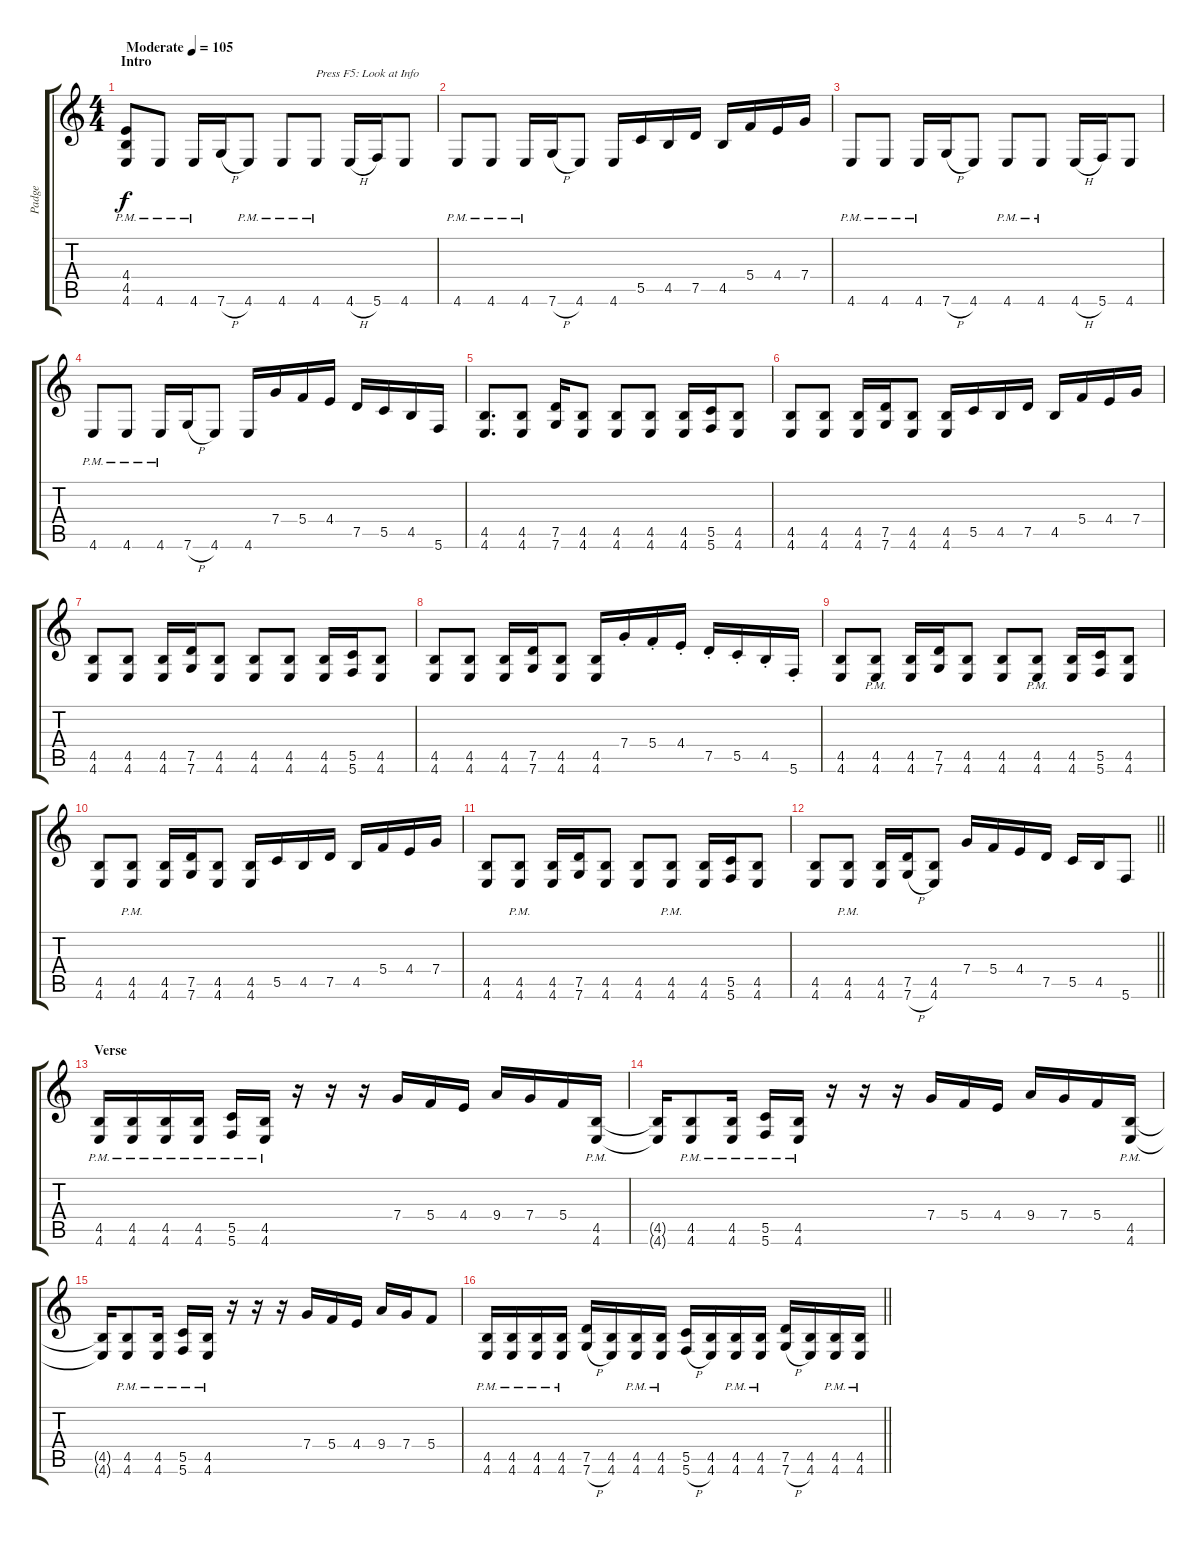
\track ("Padge" "Padge") {instrument distortionguitar}
\staff {score tabs}
\tuning (D4 A3 F3 C3 G2 C2) {hide}
\ts (4 4)
\section ("" "Intro")
\tempo (105 "Moderate")
\clef g2
\ks c
(4.4 4.5{pm} 4.6{pm}).8{dy f instrument distortionguitar} 4.6{pm}.8 4.6{pm}.16 7.6{h}.16 4.6{pm}.8 4.6{pm}.8 4.6{pm}.8{txt "Press F5: Look at Info"} 4.6{h}.16 5.6.16 4.6.8 |
4.6{pm}.8 4.6{pm}.8 4.6{pm}.16 7.6{h}.16 4.6.8 4.6.16 5.5.16 4.5.16 7.5.16 4.5.16 5.4.16 4.4.16 7.4.16 |
4.6{pm}.8 4.6{pm}.8 4.6{pm}.16 7.6{h}.16 4.6.8 4.6{pm}.8 4.6{pm}.8 4.6{h}.16 5.6.16 4.6.8 |
4.6{pm}.8 4.6{pm}.8 4.6{pm}.16 7.6{h}.16 4.6.8 4.6.16 7.4.16 5.4.16 4.4.16 7.5.16 5.5.16 4.5.16 5.6.16 |
(4.5 4.6).8{d} (4.5 4.6).8 (7.5 7.6).16 (4.5 4.6).8 (4.5 4.6).8 (4.5 4.6).8 (4.5 4.6).16 (5.5 5.6).16 (4.5 4.6).8 |
(4.5 4.6).8 (4.5 4.6).8 (4.5 4.6).16 (7.5 7.6).16 (4.5 4.6).8 (4.5 4.6).16 5.5.16 4.5.16 7.5.16 4.5.16 5.4.16 4.4.16 7.4.16 |
(4.5 4.6).8 (4.5 4.6).8 (4.5 4.6).16 (7.5 7.6).16 (4.5 4.6).8 (4.5 4.6).8 (4.5 4.6).8 (4.5 4.6).16 (5.5 5.6).16 (4.5 4.6).8 |
(4.5 4.6).8 (4.5 4.6).8 (4.5 4.6).16 (7.5 7.6).16 (4.5 4.6).8 (4.5 4.6).16 7.4{st}.16 5.4{st}.16 4.4{st}.16 7.5{st}.16 5.5{st}.16 4.5{st}.16 5.6{st}.16 |
(4.5 4.6).8 (4.5{pm} 4.6{pm}).8 (4.5 4.6).16 (7.5 7.6).16 (4.5 4.6).8 (4.5 4.6).8 (4.5{pm} 4.6{pm}).8 (4.5 4.6).16 (5.5 5.6).16 (4.5 4.6).8 |
(4.5 4.6).8 (4.5{pm} 4.6{pm}).8 (4.5 4.6).16 (7.5 7.6).16 (4.5 4.6).8 (4.5 4.6).16 5.5.16 4.5.16 7.5.16 4.5.16 5.4.16 4.4.16 7.4.16 |
(4.5 4.6).8 (4.5{pm} 4.6{pm}).8 (4.5 4.6).16 (7.5 7.6).16 (4.5 4.6).8 (4.5 4.6).8 (4.5{pm} 4.6{pm}).8 (4.5 4.6).16 (5.5 5.6).16 (4.5 4.6).8 |
\barLineRight lightlight
(4.5 4.6).8 (4.5{pm} 4.6{pm}).8 (4.5 4.6).16 (7.5 7.6{h}).16 (4.5 4.6).8 7.4.16 5.4.16 4.4.16 7.5.16 5.5.16 4.5.16 5.6.8 |
\section ("" "Verse")
(4.5{pm} 4.6{pm}).16 (4.5{pm} 4.6{pm}).16 (4.5{pm} 4.6{pm}).16 (4.5{pm} 4.6{pm}).16 (5.5{pm} 5.6{pm}).16 (4.5{pm} 4.6{pm}).16 r.16 r.16 r.16 7.4.16 5.4.16 4.4.16 9.4.16 7.4.16 5.4.16 (4.5{pm} 4.6{pm}).16 |
(4.5{t} 4.6{t}).16 (4.5{pm} 4.6{pm}).8 (4.5{pm} 4.6{pm}).16 (5.5{pm} 5.6{pm}).16 (4.5{pm} 4.6{pm}).16 r.16 r.16 r.16 7.4.16 5.4.16 4.4.16 9.4.16 7.4.16 5.4.16 (4.5{pm} 4.6{pm}).16 |
(4.5{t} 4.6{t}).16 (4.5{pm} 4.6{pm}).8 (4.5{pm} 4.6{pm}).16 (5.5{pm} 5.6{pm}).16 (4.5{pm} 4.6{pm}).16 r.16 r.16 r.16 7.4.16 5.4.16 4.4.16 9.4.16 7.4.16 5.4.8 |
\barLineRight lightlight
(4.5 4.6{pm}).16 (4.5 4.6{pm}).16 (4.5 4.6{pm}).16 (4.5 4.6{pm}).16 (7.5 7.6{h}).16 (4.5 4.6).16 (4.5 4.6{pm}).16 (4.5 4.6{pm}).16 (5.5 5.6{h}).16 (4.5 4.6).16 (4.5 4.6{pm}).16 (4.5 4.6{pm}).16 (7.5 7.6{h}).16 (4.5 4.6).16 (4.5 4.6{pm}).16 (4.5 4.6{pm}).16
